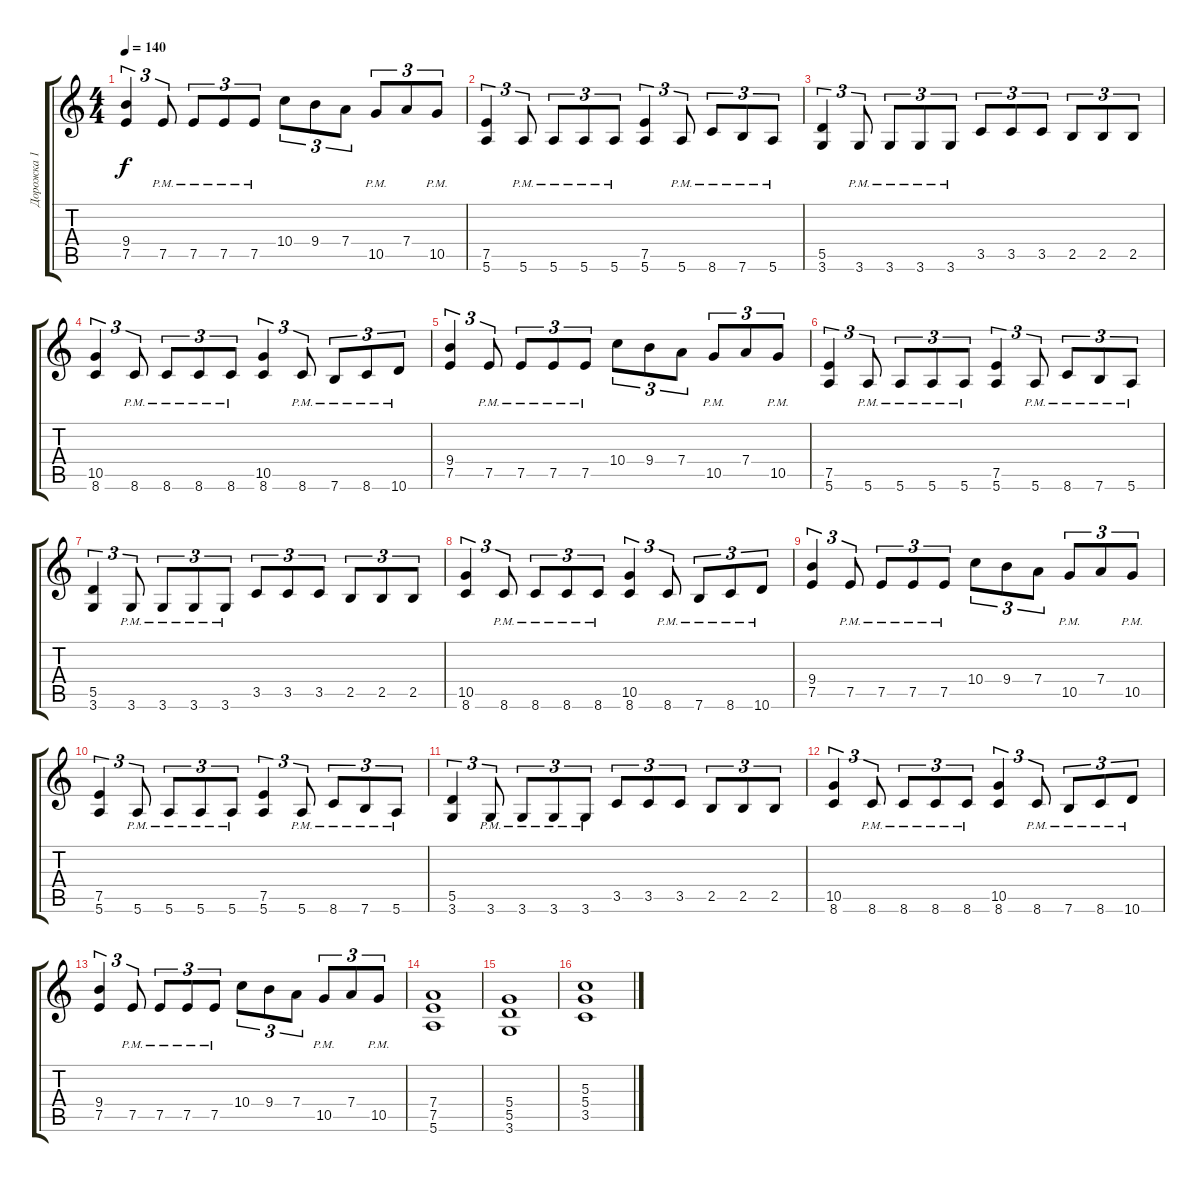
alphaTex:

\track ("Дорожка 1" "Дорожка 1") {instrument acousticguitarsteel}
\staff {score tabs}
\tuning (E4 B3 G3 D3 A2 E2) {hide}
\ts (4 4)
\tempo 140
\clef g2
\ks c
(9.4 7.5).4{tu (3 2) dy f} 7.5{pm}.8{tu (3 2)} 7.5{pm}.8{tu (3 2)} 7.5{pm}.8{tu (3 2)} 7.5{pm}.8{tu (3 2)} 10.4.8{tu (3 2)} 9.4.8{tu (3 2)} 7.4.8{tu (3 2)} 10.5{pm}.8{tu (3 2)} 7.4.8{tu (3 2)} 10.5{pm}.8{tu (3 2)} |
(7.5 5.6).4{tu (3 2) instrument overdrivenguitar} 5.6{pm}.8{tu (3 2)} 5.6{pm}.8{tu (3 2)} 5.6{pm}.8{tu (3 2)} 5.6{pm}.8{tu (3 2)} (7.5 5.6).4{tu (3 2)} 5.6{pm}.8{tu (3 2)} 8.6{pm}.8{tu (3 2)} 7.6{pm}.8{tu (3 2)} 5.6{pm}.8{tu (3 2)} |
(5.5 3.6).4{tu (3 2)} 3.6{pm}.8{tu (3 2)} 3.6{pm}.8{tu (3 2)} 3.6{pm}.8{tu (3 2)} 3.6{pm}.8{tu (3 2)} 3.5.8{tu (3 2)} 3.5.8{tu (3 2)} 3.5.8{tu (3 2)} 2.5.8{tu (3 2)} 2.5.8{tu (3 2)} 2.5.8{tu (3 2)} |
(10.5 8.6).4{tu (3 2)} 8.6{pm}.8{tu (3 2)} 8.6{pm}.8{tu (3 2)} 8.6{pm}.8{tu (3 2)} 8.6{pm}.8{tu (3 2)} (10.5 8.6).4{tu (3 2)} 8.6{pm}.8{tu (3 2)} 7.6{pm}.8{tu (3 2)} 8.6{pm}.8{tu (3 2)} 10.6{pm}.8{tu (3 2)} |
(9.4 7.5).4{tu (3 2)} 7.5{pm}.8{tu (3 2)} 7.5{pm}.8{tu (3 2)} 7.5{pm}.8{tu (3 2)} 7.5{pm}.8{tu (3 2)} 10.4.8{tu (3 2)} 9.4.8{tu (3 2)} 7.4.8{tu (3 2)} 10.5{pm}.8{tu (3 2)} 7.4.8{tu (3 2)} 10.5{pm}.8{tu (3 2)} |
(7.5 5.6).4{tu (3 2) instrument overdrivenguitar} 5.6{pm}.8{tu (3 2)} 5.6{pm}.8{tu (3 2)} 5.6{pm}.8{tu (3 2)} 5.6{pm}.8{tu (3 2)} (7.5 5.6).4{tu (3 2)} 5.6{pm}.8{tu (3 2)} 8.6{pm}.8{tu (3 2)} 7.6{pm}.8{tu (3 2)} 5.6{pm}.8{tu (3 2)} |
(5.5 3.6).4{tu (3 2)} 3.6{pm}.8{tu (3 2)} 3.6{pm}.8{tu (3 2)} 3.6{pm}.8{tu (3 2)} 3.6{pm}.8{tu (3 2)} 3.5.8{tu (3 2)} 3.5.8{tu (3 2)} 3.5.8{tu (3 2)} 2.5.8{tu (3 2)} 2.5.8{tu (3 2)} 2.5.8{tu (3 2)} |
(10.5 8.6).4{tu (3 2)} 8.6{pm}.8{tu (3 2)} 8.6{pm}.8{tu (3 2)} 8.6{pm}.8{tu (3 2)} 8.6{pm}.8{tu (3 2)} (10.5 8.6).4{tu (3 2)} 8.6{pm}.8{tu (3 2)} 7.6{pm}.8{tu (3 2)} 8.6{pm}.8{tu (3 2)} 10.6{pm}.8{tu (3 2)} |
(9.4 7.5).4{tu (3 2)} 7.5{pm}.8{tu (3 2)} 7.5{pm}.8{tu (3 2)} 7.5{pm}.8{tu (3 2)} 7.5{pm}.8{tu (3 2)} 10.4.8{tu (3 2)} 9.4.8{tu (3 2)} 7.4.8{tu (3 2)} 10.5{pm}.8{tu (3 2)} 7.4.8{tu (3 2)} 10.5{pm}.8{tu (3 2)} |
(7.5 5.6).4{tu (3 2) instrument overdrivenguitar} 5.6{pm}.8{tu (3 2)} 5.6{pm}.8{tu (3 2)} 5.6{pm}.8{tu (3 2)} 5.6{pm}.8{tu (3 2)} (7.5 5.6).4{tu (3 2)} 5.6{pm}.8{tu (3 2)} 8.6{pm}.8{tu (3 2)} 7.6{pm}.8{tu (3 2)} 5.6{pm}.8{tu (3 2)} |
(5.5 3.6).4{tu (3 2)} 3.6{pm}.8{tu (3 2)} 3.6{pm}.8{tu (3 2)} 3.6{pm}.8{tu (3 2)} 3.6{pm}.8{tu (3 2)} 3.5.8{tu (3 2)} 3.5.8{tu (3 2)} 3.5.8{tu (3 2)} 2.5.8{tu (3 2)} 2.5.8{tu (3 2)} 2.5.8{tu (3 2)} |
(10.5 8.6).4{tu (3 2)} 8.6{pm}.8{tu (3 2)} 8.6{pm}.8{tu (3 2)} 8.6{pm}.8{tu (3 2)} 8.6{pm}.8{tu (3 2)} (10.5 8.6).4{tu (3 2)} 8.6{pm}.8{tu (3 2)} 7.6{pm}.8{tu (3 2)} 8.6{pm}.8{tu (3 2)} 10.6{pm}.8{tu (3 2)} |
(9.4 7.5).4{tu (3 2)} 7.5{pm}.8{tu (3 2)} 7.5{pm}.8{tu (3 2)} 7.5{pm}.8{tu (3 2)} 7.5{pm}.8{tu (3 2)} 10.4.8{tu (3 2)} 9.4.8{tu (3 2)} 7.4.8{tu (3 2)} 10.5{pm}.8{tu (3 2)} 7.4.8{tu (3 2)} 10.5{pm}.8{tu (3 2)} |
(7.4 7.5 5.6).1{instrument overdrivenguitar} |
(5.4 5.5 3.6).1 |
(5.3 5.4 3.5).1
